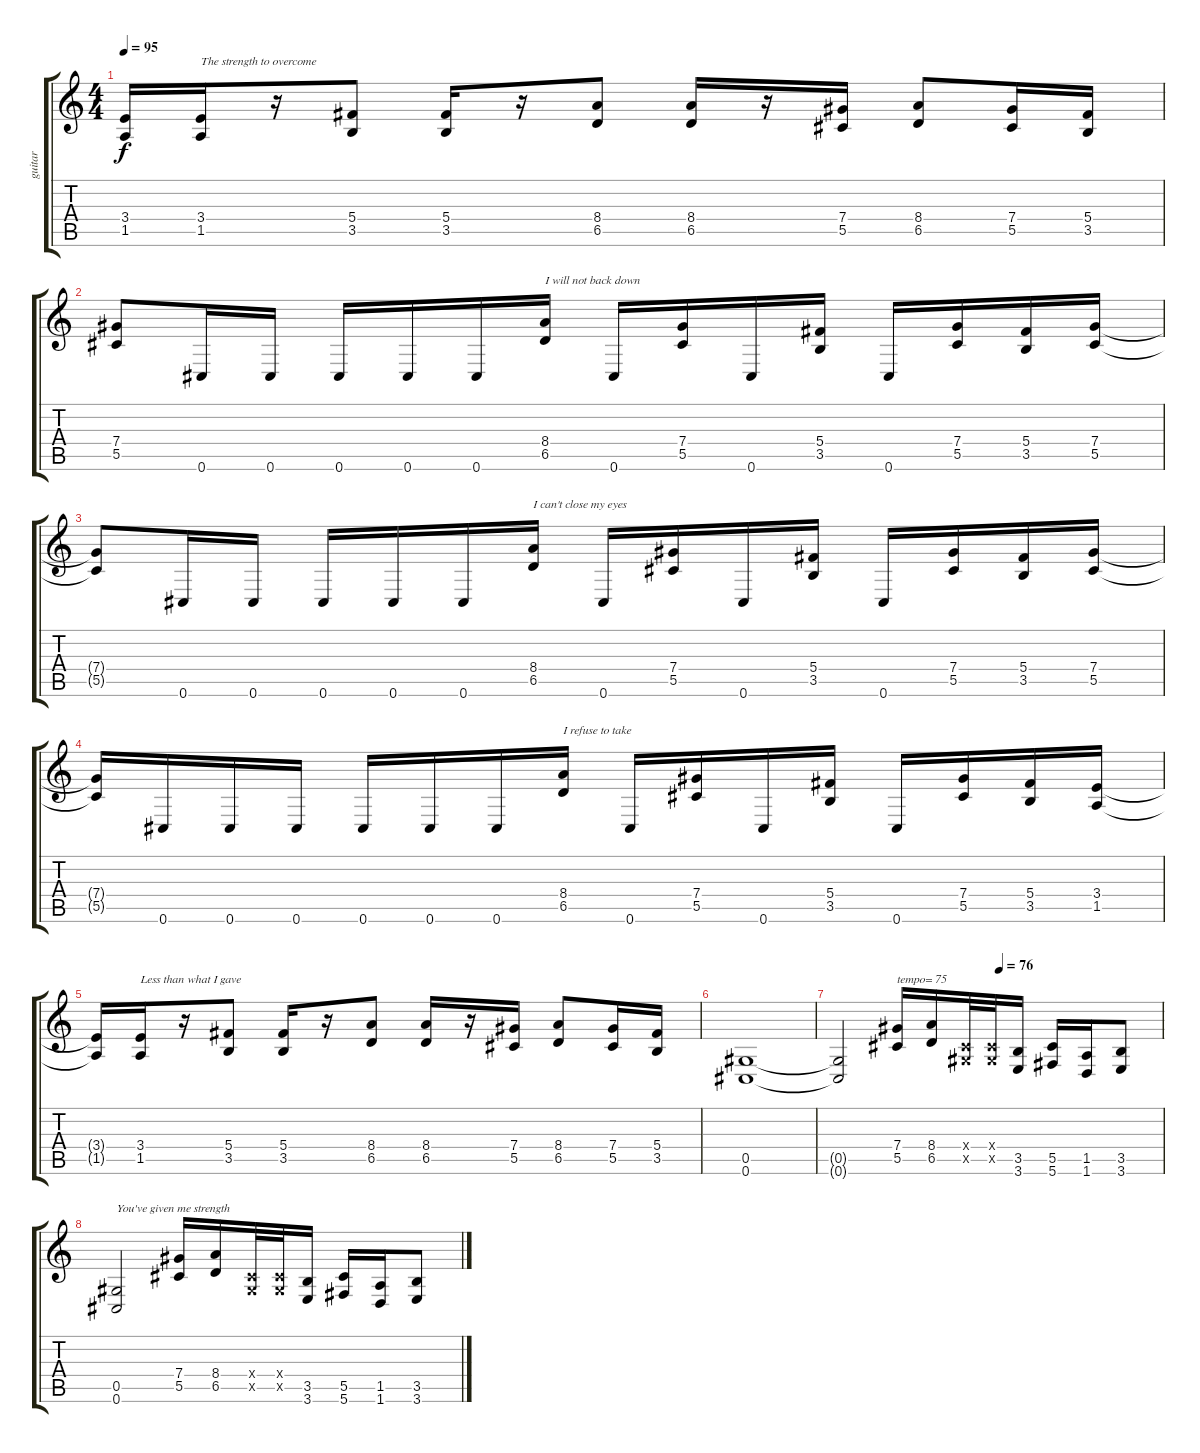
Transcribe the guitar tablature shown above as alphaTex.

\track ("guitar" "guitar") {instrument distortionguitar}
\staff {score tabs}
\tuning (Eb4 Bb3 Gb3 Db3 Ab2 Db2) {hide}
\ts (4 4)
\tempo 95
\clef g2
\ks c
(3.4{t} 1.5{t}).16{dy f} (3.4 1.5).16{txt "The strength to overcome"} r.16 (5.4 3.5).8 (5.4 3.5).16 r.16 (8.4 6.5).8 (8.4 6.5).16 r.16 (7.4 5.5).16 (8.4 6.5).8 (7.4 5.5).16 (5.4 3.5).16 |
(7.4 5.5).8 0.6.16 0.6.16 0.6.16 0.6.16 0.6.16 (8.4 6.5).16{txt "I will not back down"} 0.6.16 (7.4 5.5).16 0.6.16 (5.4 3.5).16 0.6.16 (7.4 5.5).16 (5.4 3.5).16 (7.4 5.5).16 |
(7.4{t} 5.5{t}).8 0.6.16 0.6.16 0.6.16 0.6.16 0.6.16 (8.4 6.5).16{txt "I can't close my eyes"} 0.6.16 (7.4 5.5).16 0.6.16 (5.4 3.5).16 0.6.16 (7.4 5.5).16 (5.4 3.5).16 (7.4 5.5).16 |
(7.4{t} 5.5{t}).16 0.6.16 0.6.16 0.6.16 0.6.16 0.6.16 0.6.16 (8.4 6.5).16{txt "I refuse to take"} 0.6.16 (7.4 5.5).16 0.6.16 (5.4 3.5).16 0.6.16 (7.4 5.5).16 (5.4 3.5).16 (3.4 1.5).16 |
(3.4{t} 1.5{t}).16 (3.4 1.5).16{txt "Less than what I gave"} r.16 (5.4 3.5).8 (5.4 3.5).16 r.16 (8.4 6.5).8 (8.4 6.5).16 r.16 (7.4 5.5).16 (8.4 6.5).8 (7.4 5.5).16 (5.4 3.5).16 |
(0.5 0.6).1 |
\tempo (76 0.5)
(0.5{t} 0.6{t}).2 (7.4 5.5).16{txt "tempo= 75"} (8.4 6.5).16 (0.4{x} 0.5{x}).32 (0.4{x} 0.5{x}).32 (3.5 3.6).16 (5.5 5.6).16 (1.5 1.6).16 (3.5 3.6).8 |
(0.5 0.6).2{txt "You've given me strength"} (7.4 5.5).16 (8.4 6.5).16 (0.4{x} 0.5{x}).32 (0.4{x} 0.5{x}).32 (3.5 3.6).16 (5.5 5.6).16 (1.5 1.6).16 (3.5 3.6).8
